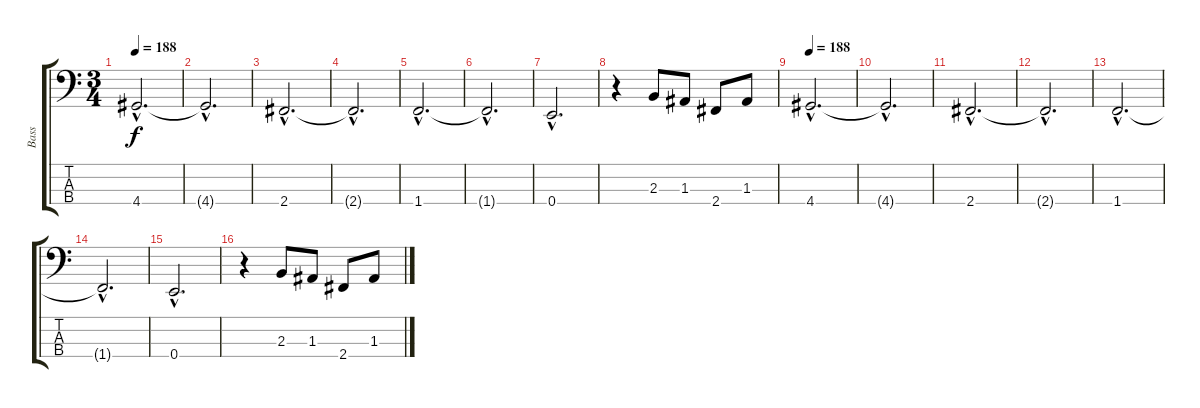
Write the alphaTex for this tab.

\track ("Bass" "Bass") {instrument electricbassfinger}
\staff {score tabs}
\tuning (G2 D2 A1 E1) {hide}
\ts (3 4)
\tempo 188
\clef f4
\ks c
4.4{hac}.2{d dy f} |
4.4{hac t}.2{d} |
2.4{hac}.2{d} |
2.4{hac t}.2{d} |
1.4{hac}.2{d} |
1.4{hac t}.2{d} |
0.4{hac}.2{d} |
r.4 2.3.8 1.3.8 2.4.8 1.3.8 |
\tempo 188
4.4{hac}.2{d} |
4.4{hac t}.2{d} |
2.4{hac}.2{d} |
2.4{hac t}.2{d} |
1.4{hac}.2{d} |
1.4{hac t}.2{d} |
0.4{hac}.2{d} |
r.4 2.3.8 1.3.8 2.4.8 1.3.8
